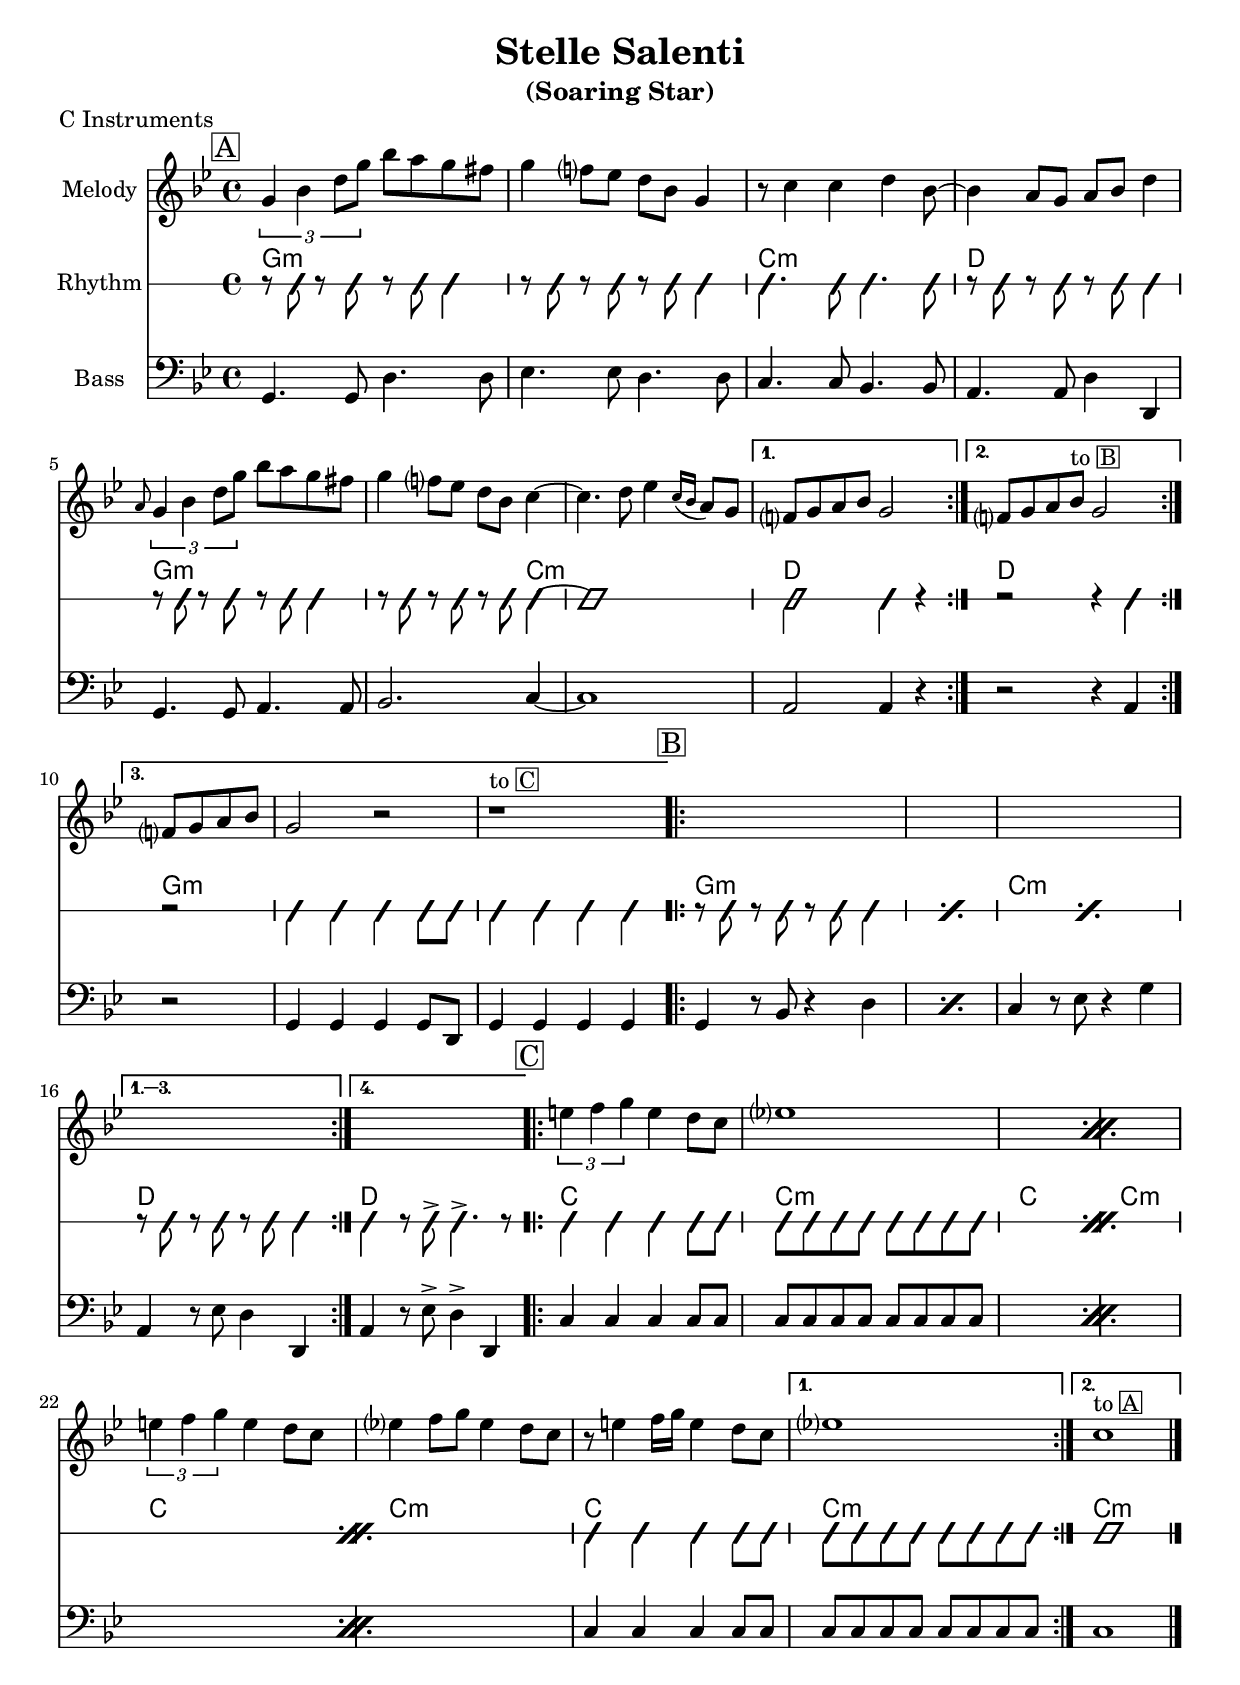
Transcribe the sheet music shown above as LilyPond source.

\header{
%   filename = "test.ly"
%   composer          = "Amiel Martin"
  title             = "Stelle Salenti"
  subtitle          = "(Soaring Star)"
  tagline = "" % remove

%   copyright         = "Creative Commons Attribution-ShareAlike 2.5"
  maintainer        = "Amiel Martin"
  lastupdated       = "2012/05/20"
}

\version "2.8.6"


melody = \relative c'' {
  \set Staff.instrumentName = #"Melody"

  \key g \minor


  \mark \markup { \box "A" }

  \repeat volta 3 {
    \times 2/3 { g4 bes d8 g } bes a g fis |
    g4 f?8 ees d bes g4 |
    r8 c4 c d bes8 ~ |
    bes4 a8 g a bes d4 |

    \grace { a8 }
    \times 2/3 { g4 bes d8 g } bes a g fis |
    g4 f?8 ees d bes c4~ |
    c4. d8 ees4
    \acciaccatura { c16[ bes] }
    a8 g |
  }

  \alternative {
    { f?8 g a bes g2 | }
    {

      f?8 g a

      bes^\markup { to \box B } g2 |
%       \once \override Score.RehearsalMark #'self-alignment-X = #RIGHT

    }
    {
      \set Score.measureLength = #(ly:make-moment 2 4) f?8 g a bes |

      \set Score.measureLength = #(ly:make-moment 4 4)
      g2 r2 |

      r1^\markup { to \box C } |
    }
  }

  \mark \markup { \box "B" }

  \improvisationOn
  \repeat volta 4 {
    s1 | s1 | s1 |
  }
  \alternative {
    { s1 |}
    { s1 |}
  }

  \improvisationOff


  \mark \markup { \box "C" }

  \repeat volta 2 {
    \repeat percent 2 {
      \times 2/3 { e'4 f g } e d8 c |
      ees?1 |
    }

    \times 2/3 { e4 f g } e d8 c |
    ees?4 f8 g ees4 d8 c |

    r8 e4 f16 g e4 d8 c |
  }

  \alternative {
    { ees?1 | }
    { c1^\markup { to \box A } | }
  }

  \bar "|."
}

chordnames = \chordmode {
  \set Score.markFormatter = #format-mark-circle-letters
  \set chordChanges = ##t

  \mark \markup { \box "A" }

  \repeat volta 3 {
    g1:m |
    g1:m |
    c1:m |
    d1 |

    g1:m |
    g2.:m c4:m |
    c1:m |
  }

  \alternative {
    { d1 | }
    {
      \set chordChanges = ##f
      d1 |
      \set chordChanges = ##t
    }

    {
      \set Score.measureLength = #(ly:make-moment 2 4) g2:m |
      \set Score.measureLength = #(ly:make-moment 4 4)

      g1:m |
      g1:m |
    }
  }

  \mark \markup { \box "B" }

  \repeat volta 4 {
    \set chordChanges = ##f
    g1:m |
    \set chordChanges = ##t

    g1:m |
    c1:m |
  }

  \alternative {
    { d1 |}
    { d1 |}
  }

  \mark \markup { \box "C" }

  \repeat volta 2 {
    c1 |
    c1:m |
    c1 |
    c1:m |
    c1 |
    c1:m |
    c1 |
  }

  \alternative {
    { c1:m |}
    {
      \set chordChanges = ##f
      c1:m |
      \set chordChanges = ##t
    }
  }


}



rhythm = \relative c' {
  \set Score.markFormatter = #format-mark-circle-letters
  \set Staff.instrumentName = #"Rhythm"
  \clef percussion
  \override Stem #'direction = #down

  \improvisationOn

  \mark \markup { \box "A" }

  \repeat volta 3 {

    r8 g8 r8 g8 r8 g8 g4 |
    r8 g8 r8 g8 r8 g8 g4 |
    c4. c8 c4. c8 |
    r8 g8 r8 g8 r8 g8 g4 |

    r8 g8 r8 g8 r8 g8 g4 |
    r8 g8 r8 g8 r8 g8 c4 ~ |
    c1 |
  }

  \alternative {
    { d2 d4 r4 | }
    { r2 r4 d4 | }
    {
      \set Score.measureLength = #(ly:make-moment 2 4) r2 |
      \set Score.measureLength = #(ly:make-moment 4 4)

      g4 g g g8 d |
      g4 g g g4 |
    }
  }

  \mark \markup { \box "B" }

  \repeat volta 4 {
    \repeat percent 3 {
      r8 g8 r8 g8 r8 g8 g4 |
    }
  }

  \alternative {
    { r8 g8 r8 g8 r8 g8 g4 |}
    { g4 r8 ees'8-> d4.-> r8 |}
  }


  \mark \markup { \box "C" }

  \repeat volta 2 {
    \repeat percent 3 {
      c4 c c c8 c |
      c8 c c c c c c c |
    }

    c4 c c c8 c |
  }

  \alternative {
    { c8 c c c c c c c |}
    { c1 |}
  }


}


bass = \relative c {
  \set Score.markFormatter = #format-mark-circle-letters
  \set Staff.instrumentName = #"Bass"
  \key g \minor

  \mark \markup { \box "A" }

  \repeat volta 3 {
    g4. g8 d'4. d8 |
    ees4. ees8 d4. d8 |
    c4. c8 bes4. bes8 |
    a4. a8 d4 d, |

    g4. g8 a4. a8 |
    bes2. c4~ |
    c1 |
  }

  \alternative {
    { a2 a4 r4 | }
    { r2 r4 a4 | }
    {
      \set Score.measureLength = #(ly:make-moment 2 4) r2 |
      \set Score.measureLength = #(ly:make-moment 4 4)

      g4 g g g8 d |
      g4 g g g4 |
    }
  }

  \mark \markup { \box "B" }

  \repeat volta 4 {
    \repeat percent 2 {
      g4 r8 bes8 r4 d4 |
    }
%     g,4 r8 bes8 r4 d4 |
    c4 r8 ees8 r4 g4 |
  }

  \alternative {
    { a,4 r8 ees'8 d4 d,4 | }
    { a'4 r8 ees'8-> d4-> d,4 | }
  }


  \mark \markup { \box "C" }

  \repeat volta 2 {
    \repeat percent 3 {
      c'4 c c c8 c |
      c8 c c c c c c c |
    }

    c4 c c c8 c |
  }

  \alternative {
    { c8 c c c c c c c |}
    { c1 |}
  }



}


\layout {
%     indent = #0
  \context { \ChordNames
     \override ChordName #'font-size = #1
%      \override ChordName #'font-series = #'bold
  }

%   line-width = #150
%   ragged-last = ##t
}


%
% \markup {
%    Structure:
%    A\small\raise #1 {1}
%    A\small\raise #1 {2}
%    B*4
%    A\small \raise #1 3
%    C*2
%    A\small \raise #1 2
%    B*8
%    A \small \raise #1 3
%    C*2
%    A \small \raise #1 1
% }


\markup {
  "C Instruments"
}

\score {
  <<
    \time 4/4

    \new Staff {
      \melody
    }

    \new ChordNames {
      \chordnames
    }

    \new RhythmicStaff {
      \rhythm
    }

    \new Staff {
      \clef bass
      \bass
    }
  >>
}

% \pageBreak

%
% \markup { "E" \flat " Instruments" }
% \score {
%   <<
%     \time 4/4
%
%
%     \new Staff {
%       \transpose ees c
%       \melody
%     }
%
%     \new ChordNames {
%       \transpose ees c
%       \chordnames
%     }
%
%
%     \new RhythmicStaff {
%       \rhythm
%     }
%
%     \new Staff {
%         \clef treble
%         \transpose ees c''
%         \bass
%     }
%
%   >>
% }


%
% \markup { "B" \flat " Instruments" }
% \score {
%   <<
%     \time 4/4
%
%     \new ChordNames {
%       \transpose bes c
%       \chordnames
%     }
%
%
%     \new Staff {
%       \transpose bes c'
%       \background
%     }
%
%   >>
% }
%

